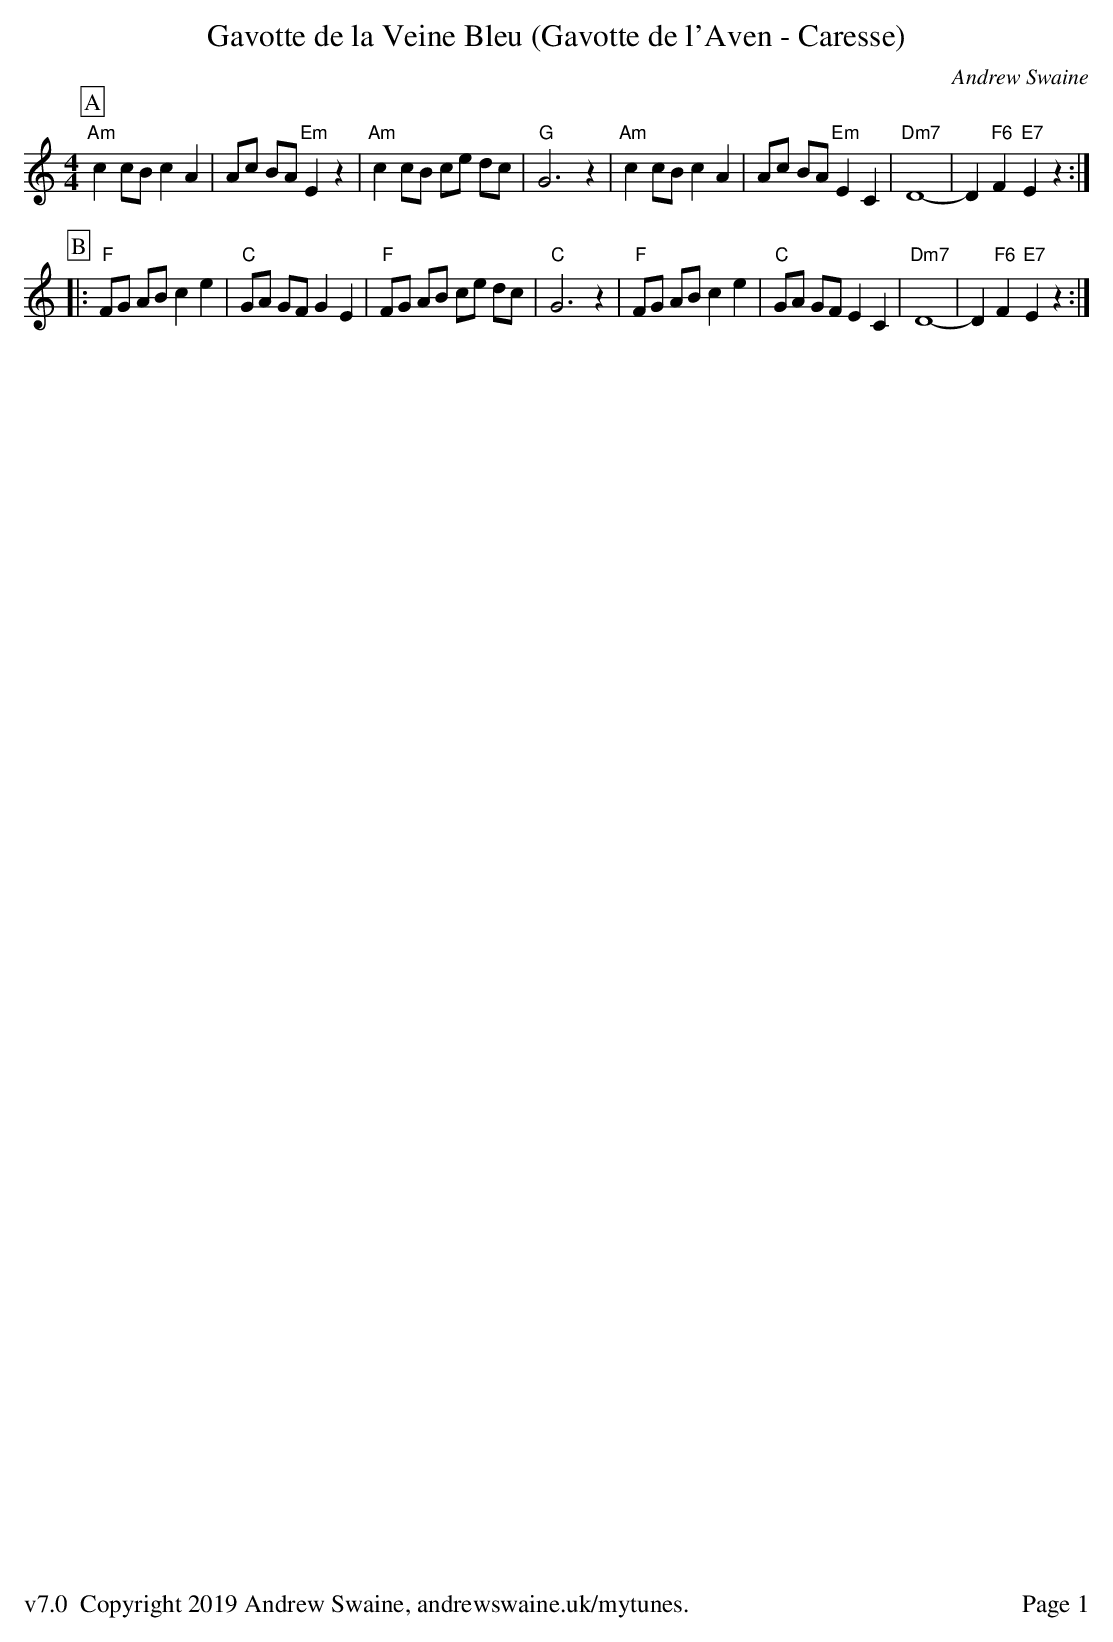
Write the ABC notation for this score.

X:1
T:Gavotte de la Veine Bleu (Gavotte de l'Aven - Caresse)
C:Andrew Swaine
M:4/4
K:Am
L:1/8
P:A
"Am"c2 cB c2 A2|Ac BA "Em"E2 z2|"Am"c2 cB ce dc|"G"G6 z2|\
"Am"c2 cB c2 A2|Ac BA "Em"E2 C2|"Dm7"D8-|D2 "F6"F2 "E7"E2 z2:|
P:B
|:"F"FG AB c2 e2|"C"GA GF G2 E2|"F"FG AB ce dc|"C"G6 z2|\
"F"FG AB c2 e2|"C"GA GF E2 C2|"Dm7"D8-|D2 "F6"F2 "E7"E2 z2:|
